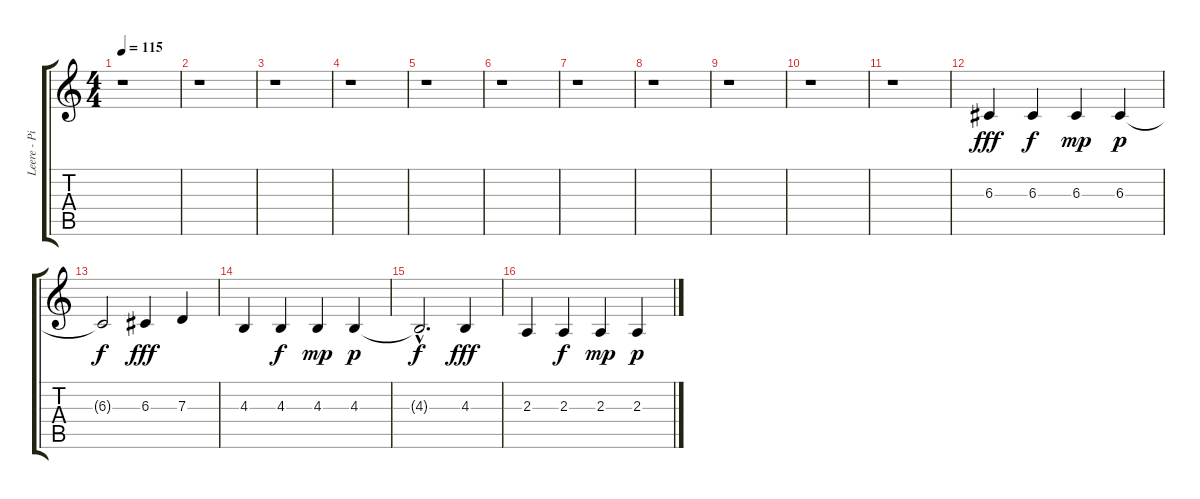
\track ("Leere - Piano Right Hand" "Leere - Pi") {instrument brightacousticpiano}
\staff {score tabs}
\tuning (E4 B3 G3 D3 A2 E2) {hide}
\ts (4 4)
\tempo 115
\clef g2
\ks c
r.1{dy fff} |
r.1 |
r.1 |
r.1 |
r.1 |
r.1 |
r.1 |
r.1 |
r.1 |
r.1 |
r.1 |
6.3.4 6.3.4{dy f} 6.3.4{dy mp} 6.3.4{dy p} |
6.3{t}.2{dy f} 6.3.4{dy fff} 7.3.4 |
4.3.4 4.3.4{dy f} 4.3.4{dy mp} 4.3.4{dy p} |
4.3{hac t}.2{d dy f} 4.3.4{dy fff} |
2.3.4 2.3.4{dy f} 2.3.4{dy mp} 2.3.4{dy p}
